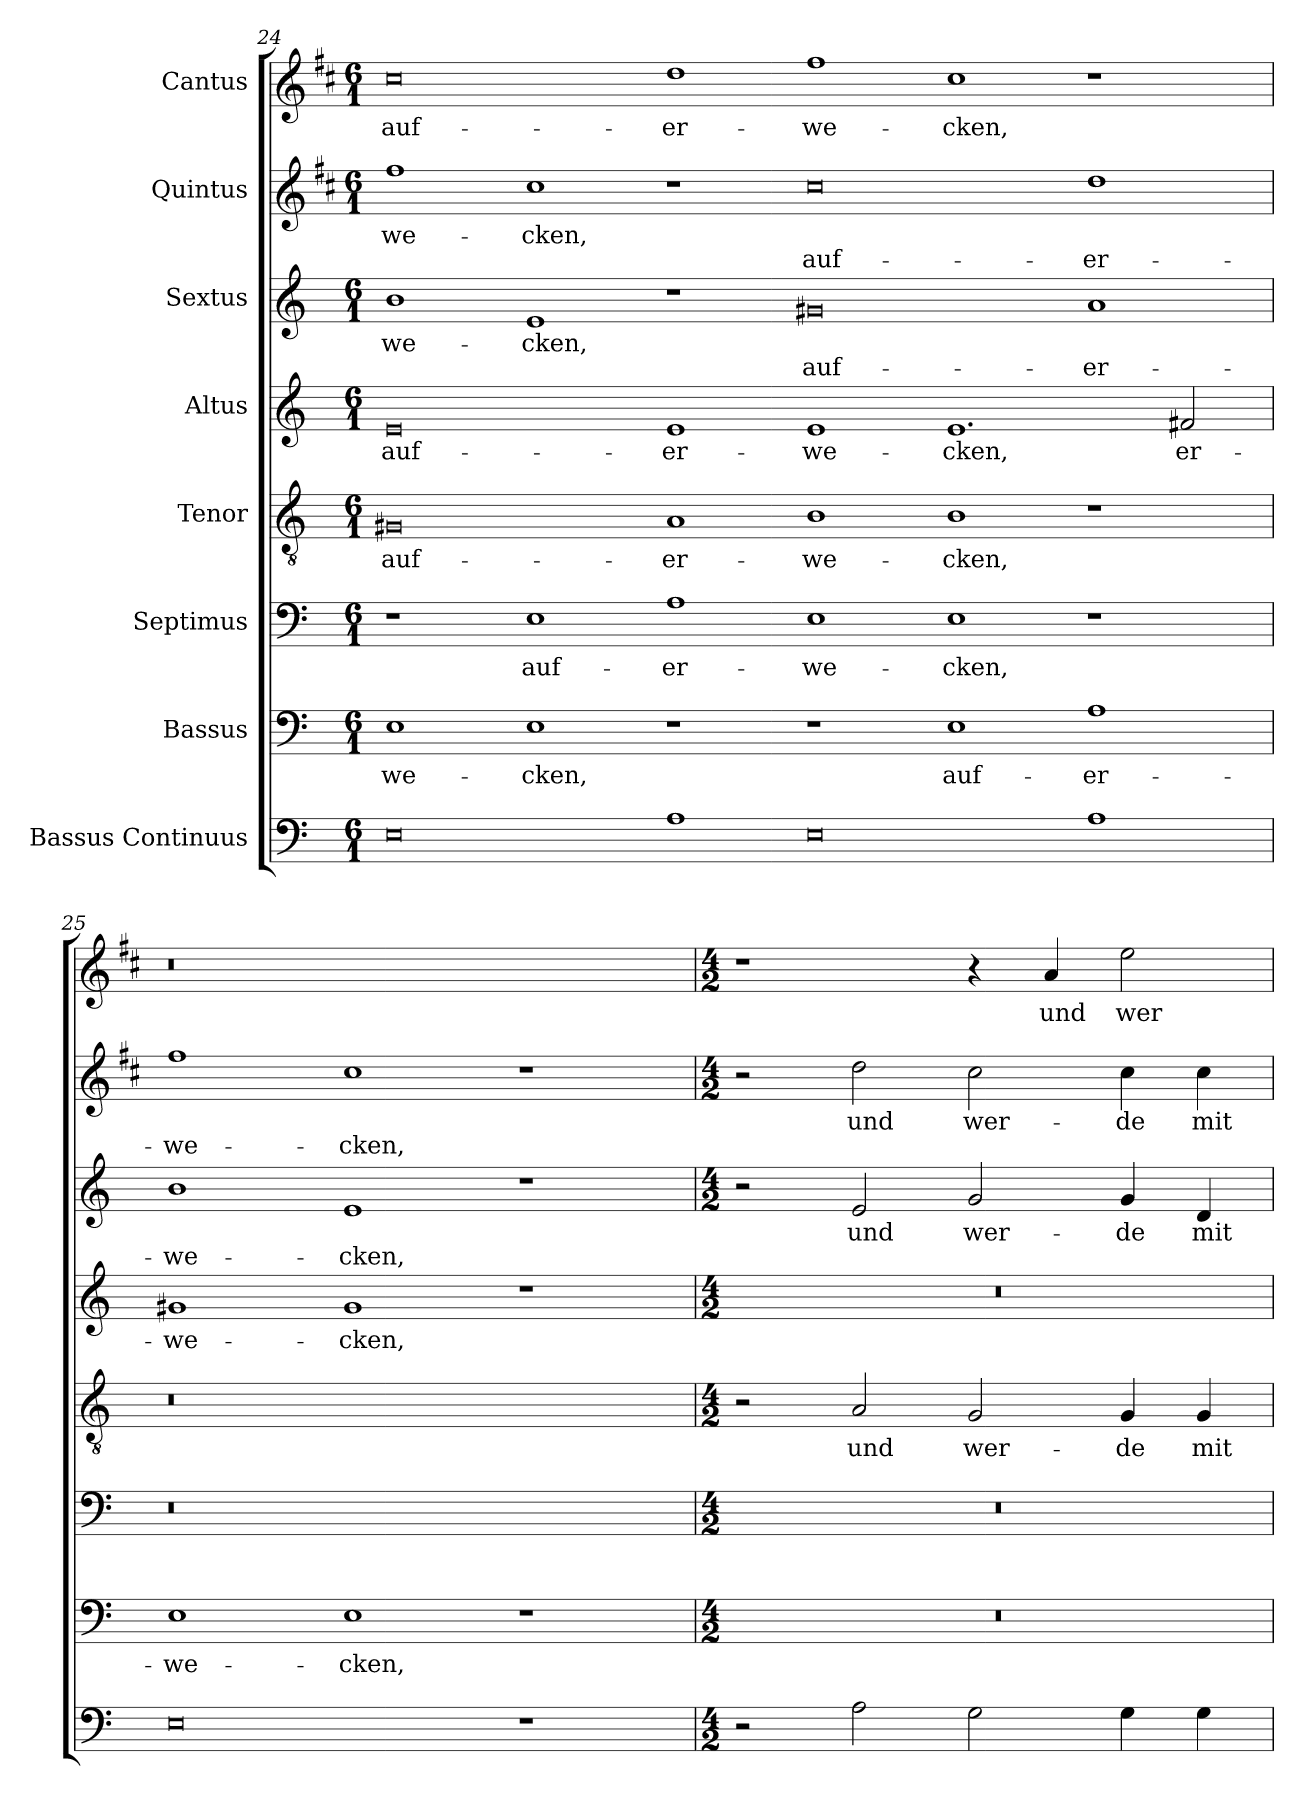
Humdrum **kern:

**kern	**kern	**text	**kern	**text	**kern	**text	**kern	**text	**kern	**text	**text	**kern	**text	**text	**kern	**text
*part8	*part7	*part7	*part6	*part6	*part5	*part5	*part4	*part4	*part3	*part3	*part3	*part2	*part2	*part2	*part1	*part1
*staff8	*staff7	*staff7	*staff6	*staff6	*staff5	*staff5	*staff4	*staff4	*staff3	*staff3	*staff3	*staff2	*staff2	*staff2	*staff1	*staff1
*I"Bassus Continuus	*I"Bassus	*	*I"Septimus	*	*I"Tenor	*	*I"Altus	*	*I"Sextus	*	*	*I"Quintus	*	*	*I"Cantus	*
*clefF4	*clefF4	*	*clefF4	*	*clefGv2	*	*clefG2	*	*clefG2	*	*	*clefG2	*	*	*clefG2	*
*	*	*	*	*	*	*	*	*	*	*	*	*ITrd1c2	*	*	*ITrd1c2	*
*k[]	*k[]	*	*k[]	*	*k[]	*	*k[]	*	*k[]	*	*	*k[]	*	*	*k[]	*
*C:	*C:	*	*C:	*	*C:	*	*C:	*	*C:	*	*	*C:	*	*	*C:	*
*M6/1	*M6/1	*	*M6/1	*	*M6/1	*	*M6/1	*	*M6/1	*	*	*M6/1	*	*	*M6/1	*
=24	=24	=24	=24	=24	=24	=24	=24	=24	=24	=24	=24	=24	=24	=24	=24	=24
!	!	!LO:LY:b	!	!	!	!LO:LY:b	!	!LO:LY:b	!	!LO:LY:b	!	!	!LO:LY:b	!	!	!LO:LY:b
0E	1E	-we-	1r	.	0G#X	auf-	0e	auf-	1b	-we-	.	1ee	-we-	.	0b	auf-
!	!	!LO:LY:b	!	!LO:LY:b	!	!	!	!	!	!LO:LY:b	!	!	!LO:LY:b	!	!	!
.	1E	-cken,	1E	auf-	.	.	.	.	1e	-cken,	.	1b	-cken,	.	.	.
!	!	!	!	!LO:LY:b	!	!LO:LY:b	!	!LO:LY:b	!	!	!	!	!	!	!	!LO:LY:b
1A	1r	.	1A	-er-	1A	-er-	1e	-er-	1r	.	.	1r	.	.	1cc	-er-
!	!	!	!	!LO:LY:b	!	!LO:LY:b	!	!LO:LY:b	!	!	!LO:LY:b	!	!	!LO:LY:b	!	!LO:LY:b
0E	1r	.	1E	-we-	1B	-we-	1e	-we-	0g#X	.	auf-	0b	.	auf-	1ee	-we-
!	!	!LO:LY:b	!	!LO:LY:b	!	!LO:LY:b	!	!LO:LY:b	!	!	!	!	!	!	!	!LO:LY:b
.	1E	auf-	1E	-cken,	1B	-cken,	1.e	-cken,	.	.	.	.	.	.	1b	-cken,
!	!	!LO:LY:b	!	!	!	!	!	!	!	!	!LO:LY:b	!	!	!LO:LY:b	!	!
1A	1A	-er-	1r	.	1r	.	.	.	1a	.	-er-	1cc	.	-er-	1r	.
!	!	!	!	!	!	!	!	!LO:LY:b	!	!	!	!	!	!	!	!
.	.	.	.	.	.	.	2f#X	er-	.	.	.	.	.	.	.	.
=25	=25	=25	=25	=25	=25	=25	=25	=25	=25	=25	=25	=25	=25	=25	=25	=25
!	!	!LO:LY:b	!	!	!	!	!	!LO:LY:b	!	!	!LO:LY:b	!	!	!LO:LY:b	!	!
0E	1E	-we-	0.r	.	0.r	.	1g#X	-we-	1b	.	-we-	1ee	.	-we-	0.r	.
!	!	!LO:LY:b	!	!	!	!	!	!LO:LY:b	!	!	!LO:LY:b	!	!	!LO:LY:b	!	!
.	1E	-cken,	.	.	.	.	1g#	-cken,	1e	.	-cken,	1b	.	-cken,	.	.
1r	1r	.	.	.	.	.	1r	.	1r	.	.	1r	.	.	.	.
=26	=26	=26	=26	=26	=26	=26	=26	=26	=26	=26	=26	=26	=26	=26	=26	=26
*M4/2	*M4/2	*	*M4/2	*	*M4/2	*	*M4/2	*	*M4/2	*	*	*M4/2	*	*	*M4/2	*
2r	0r	.	0r	.	2r	.	0r	.	2r	.	.	2r	.	.	1r	.
!	!	!	!	!	!	!LO:LY:b	!	!	!	!LO:LY:b	!	!	!LO:LY:b	!	!	!
2A	.	.	.	.	2A	und	.	.	2e	und	.	2cc	und	.	.	.
!	!	!	!	!	!	!LO:LY:b	!	!	!	!LO:LY:b	!	!	!LO:LY:b	!	!	!
2G	.	.	.	.	2G	wer-	.	.	2g	wer-	.	2b	wer-	.	4r	.
!	!	!	!	!	!	!	!	!	!	!	!	!	!	!	!	!LO:LY:b
.	.	.	.	.	.	.	.	.	.	.	.	.	.	.	4g	und
!	!	!	!	!	!	!LO:LY:b	!	!	!	!LO:LY:b	!	!	!LO:LY:b	!	!	!LO:LY:b
4G	.	.	.	.	4G	-de	.	.	4g	-de	.	4b	-de	.	2dd	wer-
!	!	!	!	!	!	!LO:LY:b	!	!	!	!LO:LY:b	!	!	!LO:LY:b	!	!	!
4G	.	.	.	.	4G	mit	.	.	4d	mit	.	4b	mit	.	.	.
=	=	=	=	=	=	=	=	=	=	=	=	=	=	=	=	=
*-	*-	*-	*-	*-	*-	*-	*-	*-	*-	*-	*-	*-	*-	*-	*-	*-
